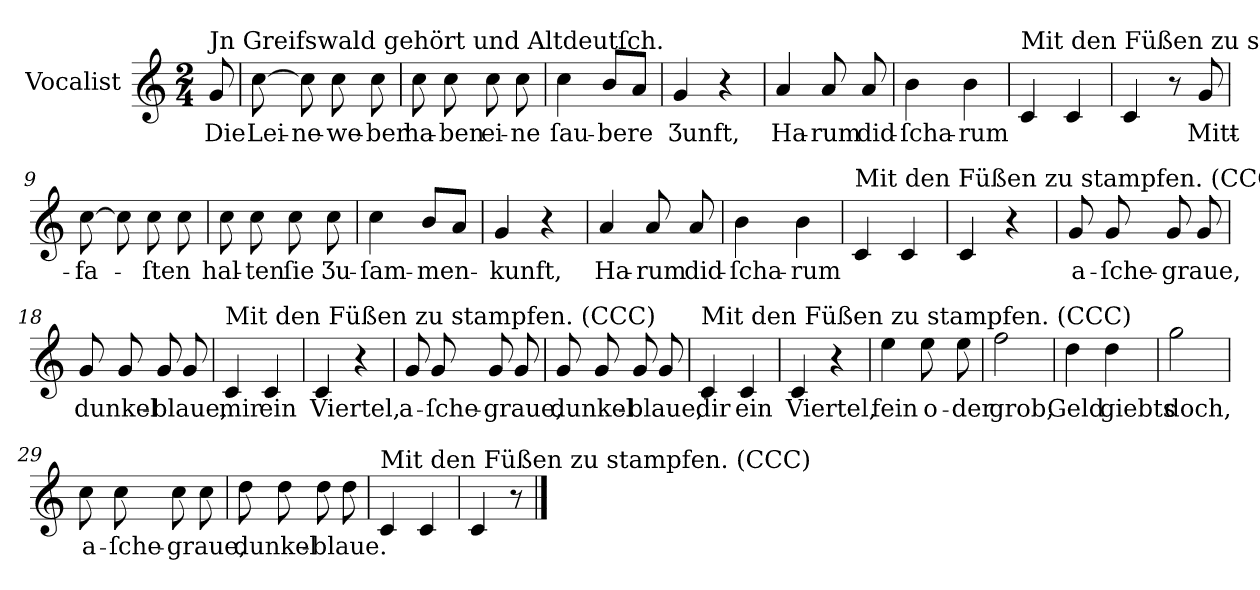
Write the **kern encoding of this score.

**kern	**text
*part1	*part1
*staff1	*staff1
*I"Vocalist	*
*k[]	*
*C:	*
*M2/4	*
=	=
!LO:TX:a:t=Jn Greifswald gehört und Altdeutſch.	!
8g	Die
=1	=1
[8cc	Lei-
8cc]	-ne-
8cc	-we-
8cc	-ber
=2	=2
8cc	ha-
8cc	-ben
8cc	ei-
8cc	-ne
=3	=3
4cc	ſau-
8bL	-bere
8aJ	.
=4	=4
4g	Ʒunft,
4r	.
=5	=5
4a	Ha-
8a	-rum
8a	did-
=6	=6
4b	-ſcha-
4b	-rum
=7	=7
!LO:TX:a:t=Mit den Füßen zu stampfen. (CCC)	!
4c	.
4c	.
=8	=8
4c	.
8r	.
8g	Mitt-
=9	=9
[8cc	-fa-
8cc]	.
8cc	-ſten
8cc	.
=10	=10
8cc	hal-
8cc	-ten
8cc	ſie
8cc	Ʒu-
=11	=11
4cc	-ſam-
8bL	-men-
8aJ	.
=12	=12
4g	-kunft,
4r	.
=13	=13
4a	Ha-
8a	-rum
8a	did-
=14	=14
4b	-ſcha-
4b	-rum
=15	=15
!LO:TX:a:t=Mit den Füßen zu stampfen. (CCC)	!
4c	.
4c	.
=16	=16
4c	.
4r	.
=17	=17
8g	a-
8g	-ſche-
8g	-graue,
8g	.
=18	=18
8g	dunkel-
8g	.
8g	-blaue,
8g	.
=19	=19
!LO:TX:a:t=Mit den Füßen zu stampfen. (CCC)	!
4c	mir
4c	ein
=20	=20
4c	Viertel,
4r	.
=21	=21
8g	a-
8g	-ſche-
8g	-graue,
8g	.
=22	=22
8g	dunkel-
8g	.
8g	-blaue,
8g	.
=23	=23
!LO:TX:a:t=Mit den Füßen zu stampfen. (CCC)	!
4c	dir
4c	ein
=24	=24
4c	Viertel,
4r	.
=25	=25
4ee	fein
8ee	o-
8ee	-der
=26	=26
2ff	grob,
=27	=27
4dd	Geld
4dd	giebts
=28	=28
2gg	doch,
=29	=29
8cc	a-
8cc	-ſche-
8cc	-graue,
8cc	.
=30	=30
8dd	dunkel-
8dd	.
8dd	-blaue.
8dd	.
=31	=31
!LO:TX:a:t=Mit den Füßen zu stampfen. (CCC)	!
4c	.
4c	.
=32	=32
4c	.
8r	.
==	==
*-	*-
